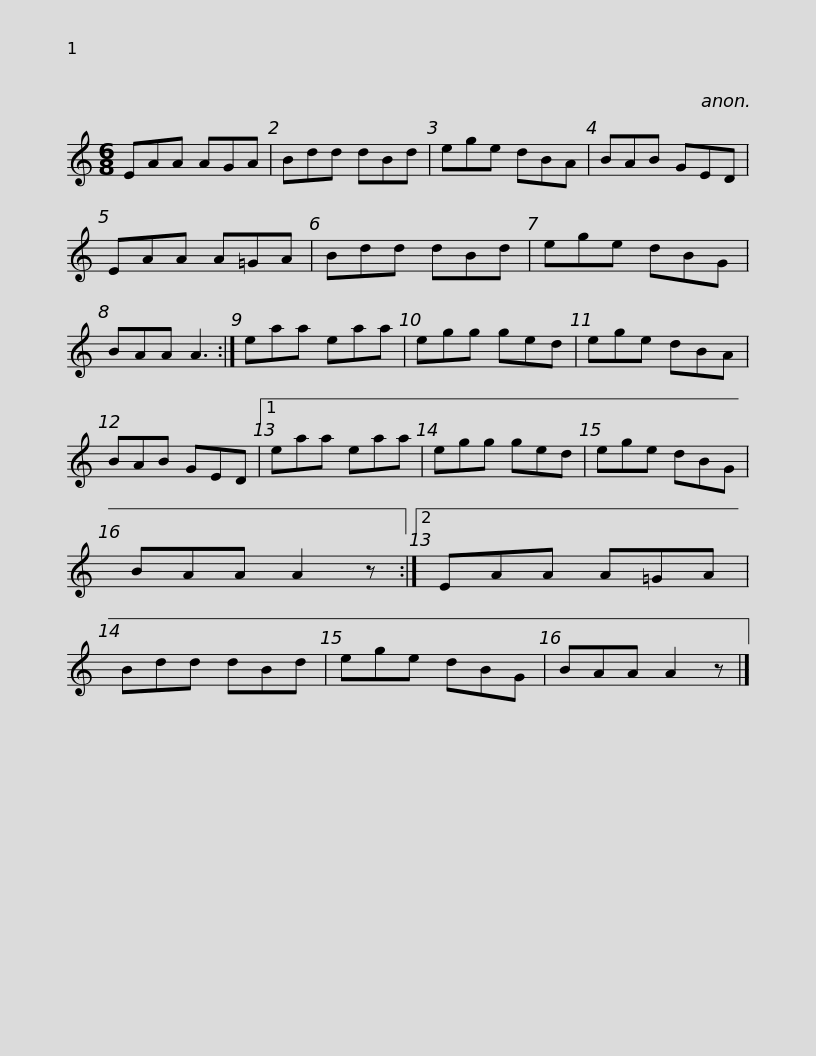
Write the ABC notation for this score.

X:1
L:1/8
M:6/8
I:linebreak $
K:C
V:1 treble
V:1
 EAA AGA | Bdd dBd | ege dBA | BAB GED | EAA A=GA | %5
 Bdd dBd | ege dBG |$ BAA A3 :| eaa eaa | egg ged | %10
 ege dBA | BAB GED |1 eaa eaa | egg ged |$ ege dBG | %15
 BAA A2 z :|2 EAA A=GA | Bdd dBd | ege dBG | BAA A2 z |] %20
